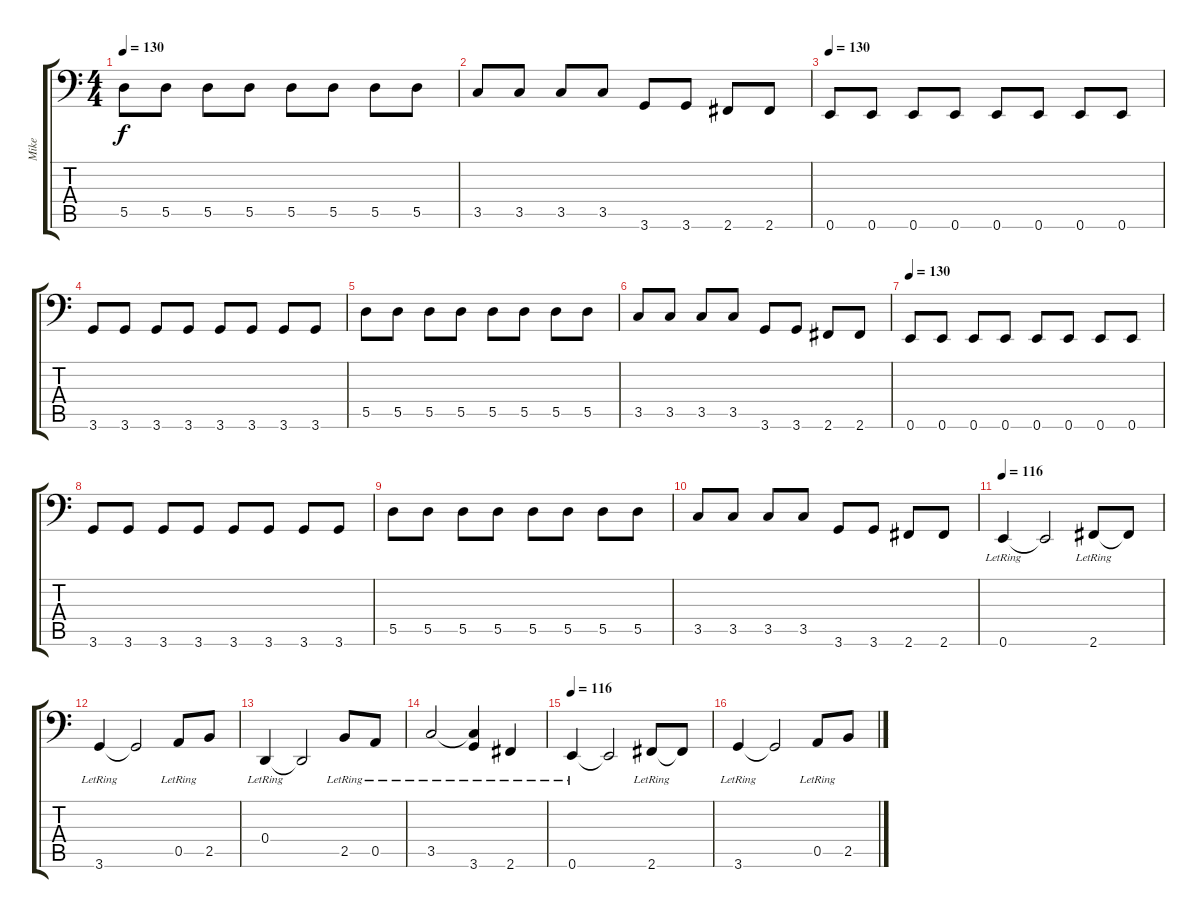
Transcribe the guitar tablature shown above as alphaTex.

\track ("Mike" "Mike") {instrument electricbasspick}
\staff {score tabs}
\tuning (E4 B3 G1 D1 A1 E1) {hide}
\ts (4 4)
\tempo 130
\clef f4
\ks c
5.5.8{dy f} 5.5.8 5.5.8 5.5.8 5.5.8 5.5.8 5.5.8 5.5.8 |
3.5.8 3.5.8 3.5.8 3.5.8 3.6.8 3.6.8 2.6.8 2.6.8 |
\tempo 130
0.6.8 0.6.8 0.6.8 0.6.8 0.6.8 0.6.8 0.6.8 0.6.8 |
3.6.8 3.6.8 3.6.8 3.6.8 3.6.8 3.6.8 3.6.8 3.6.8 |
5.5.8 5.5.8 5.5.8 5.5.8 5.5.8 5.5.8 5.5.8 5.5.8 |
3.5.8 3.5.8 3.5.8 3.5.8 3.6.8 3.6.8 2.6.8 2.6.8 |
\tempo 130
0.6.8 0.6.8 0.6.8 0.6.8 0.6.8 0.6.8 0.6.8 0.6.8 |
3.6.8 3.6.8 3.6.8 3.6.8 3.6.8 3.6.8 3.6.8 3.6.8 |
5.5.8 5.5.8 5.5.8 5.5.8 5.5.8 5.5.8 5.5.8 5.5.8 |
3.5.8 3.5.8 3.5.8 3.5.8 3.6.8 3.6.8 2.6.8 2.6.8 |
\tempo 116
0.6{lr}.4 0.6{t}.2 2.6{lr}.8 2.6{t}.8 |
3.6{lr}.4 3.6{t}.2 0.5{lr}.8 2.5.8 |
0.4{lr}.4 0.4{t}.2 2.5{lr}.8 0.5{lr}.8 |
3.5{lr}.2 (3.5{t} 3.6{lr}).4 2.6{lr}.4 |
\tempo 116
0.6{lr}.4 0.6{t}.2 2.6{lr}.8 2.6{t}.8 |
3.6{lr}.4 3.6{t}.2 0.5{lr}.8 2.5.8
